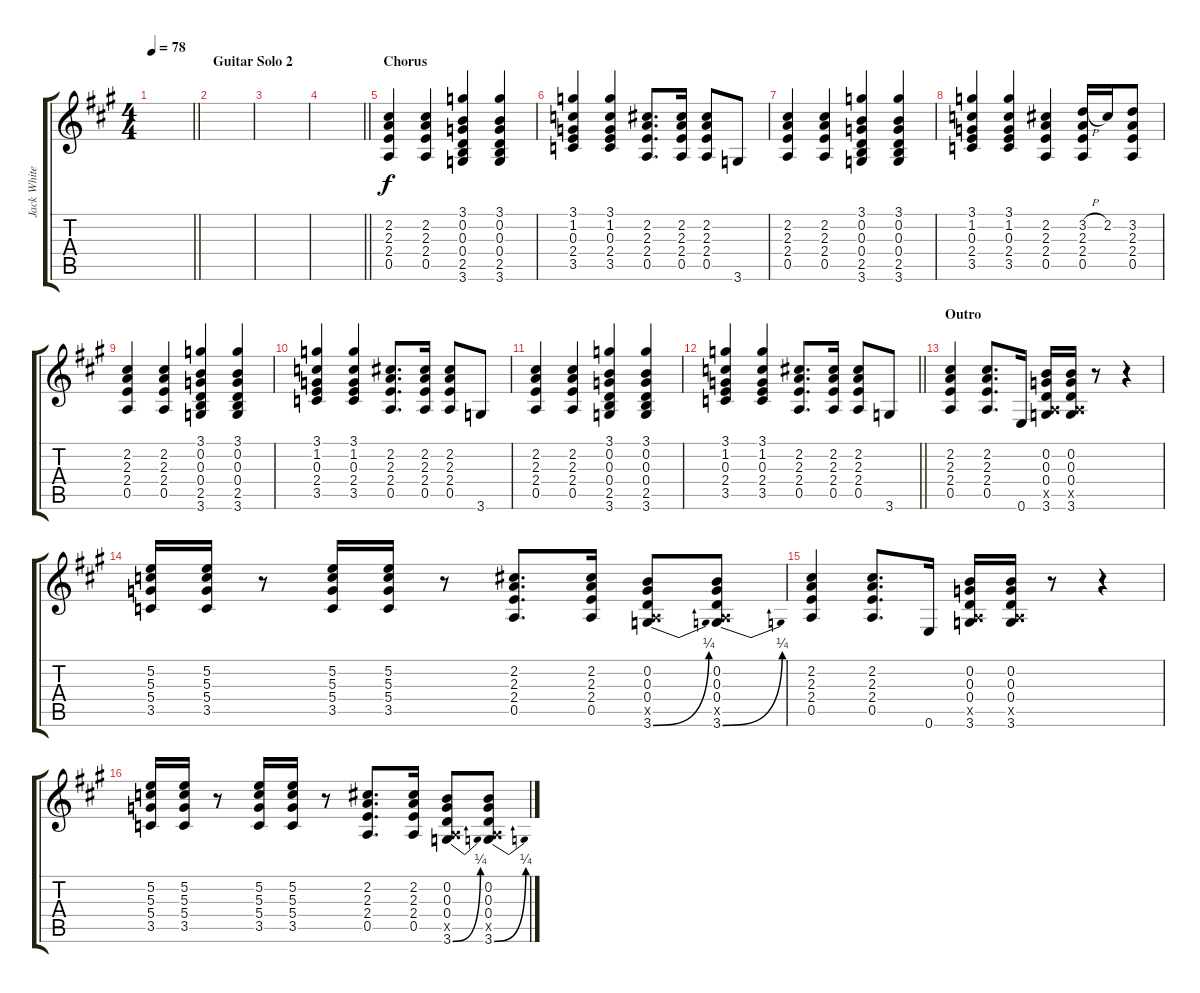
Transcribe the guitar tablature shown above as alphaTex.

\track ("Jack White (Clean Guitar)" "Jack White") {instrument electricguitarclean}
\staff {score tabs}
\tuning (E4 B3 G3 D3 A2 E2) {hide}
\ts (4 4)
\tempo 78
\clef g2
\barLineRight lightlight
\ks a
|
\section ("" "Guitar Solo 2")
|
|
\barLineRight lightlight
|
\section ("" "Chorus")
(2.2 2.3 2.4 0.5).4 (2.2 2.3 2.4 0.5).4 (3.1 0.2 0.3 0.4 2.5 3.6).4 (3.1 0.2 0.3 0.4 2.5 3.6).4 |
(3.1 1.2 0.3 2.4 3.5).4 (3.1 1.2 0.3 2.4 3.5).4 (2.2 2.3 2.4 0.5).8{d} (2.2 2.3 2.4 0.5).16 (2.2 2.3 2.4 0.5).8 3.6.8 |
(2.2 2.3 2.4 0.5).4 (2.2 2.3 2.4 0.5).4 (3.1 0.2 0.3 0.4 2.5 3.6).4 (3.1 0.2 0.3 0.4 2.5 3.6).4 |
(3.1 1.2 0.3 2.4 3.5).4 (3.1 1.2 0.3 2.4 3.5).4 (2.2 2.3 2.4 0.5).4 (3.2{h} 2.3 2.4 0.5).16 2.2.16 (3.2 2.3 2.4 0.5).8 |
(2.2 2.3 2.4 0.5).4 (2.2 2.3 2.4 0.5).4 (3.1 0.2 0.3 0.4 2.5 3.6).4 (3.1 0.2 0.3 0.4 2.5 3.6).4 |
(3.1 1.2 0.3 2.4 3.5).4 (3.1 1.2 0.3 2.4 3.5).4 (2.2 2.3 2.4 0.5).8{d} (2.2 2.3 2.4 0.5).16 (2.2 2.3 2.4 0.5).8 3.6.8 |
(2.2 2.3 2.4 0.5).4 (2.2 2.3 2.4 0.5).4 (3.1 0.2 0.3 0.4 2.5 3.6).4 (3.1 0.2 0.3 0.4 2.5 3.6).4 |
\barLineRight lightlight
(3.1 1.2 0.3 2.4 3.5).4 (3.1 1.2 0.3 2.4 3.5).4 (2.2 2.3 2.4 0.5).8{d} (2.2 2.3 2.4 0.5).16 (2.2 2.3 2.4 0.5).8 3.6.8 |
\section ("" "Outro")
(2.2 2.3 2.4 0.5).4 (2.2 2.3 2.4 0.5).8{d} 0.6.16 (0.2 0.3 0.4 0.5{x} 3.6).16 (0.2 0.3 0.4 0.5{x} 3.6).16 r.8 r.4 |
(5.2 5.3 5.4 3.5).16 (5.2 5.3 5.4 3.5).16 r.8 (5.2 5.3 5.4 3.5).16 (5.2 5.3 5.4 3.5).16 r.8 (2.2 2.3 2.4 0.5).8{d} (2.2 2.3 2.4 0.5).16 (0.2 0.3 0.4 0.5{x} 3.6{be (bend 0 0 60 1)}).8 (0.2 0.3 0.4 0.5{x} 3.6{be (bend 0 0 60 1)}).8 |
(2.2 2.3 2.4 0.5).4 (2.2 2.3 2.4 0.5).8{d} 0.6.16 (0.2 0.3 0.4 0.5{x} 3.6).16 (0.2 0.3 0.4 0.5{x} 3.6).16 r.8 r.4 |
(5.2 5.3 5.4 3.5).16{volume 0} (5.2 5.3 5.4 3.5).16 r.8 (5.2 5.3 5.4 3.5).16 (5.2 5.3 5.4 3.5).16 r.8 (2.2 2.3 2.4 0.5).8{d} (2.2 2.3 2.4 0.5).16 (0.2 0.3 0.4 0.5{x} 3.6{be (bend 0 0 60 1)}).8 (0.2 0.3 0.4 0.5{x} 3.6{be (bend 0 0 60 1)}).8
